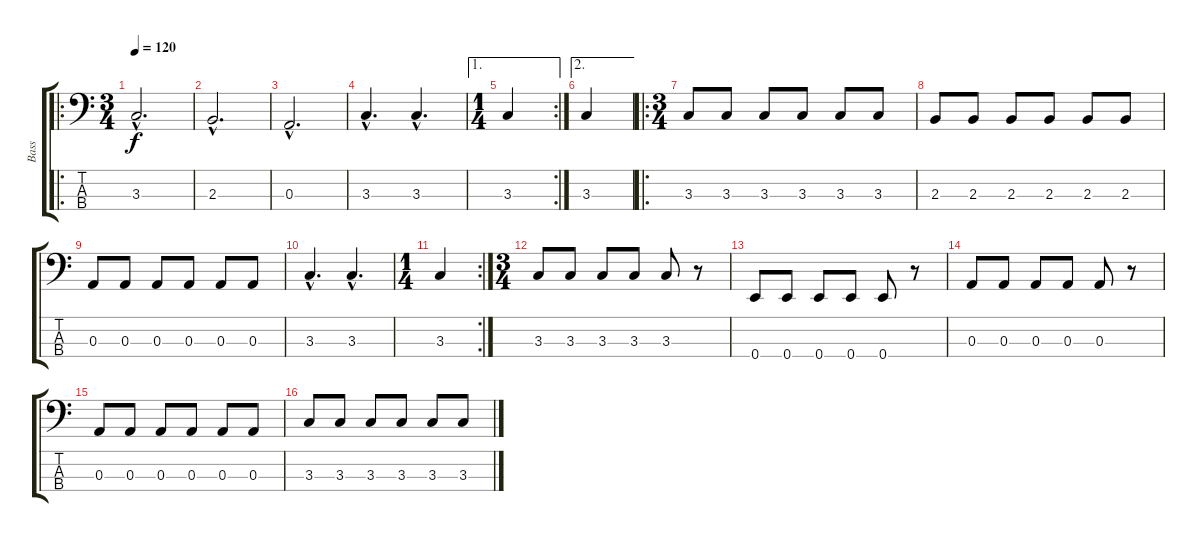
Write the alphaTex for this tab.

\track ("Bass" "Bass") {instrument electricbasspick}
\staff {score tabs}
\tuning (G2 D2 A1 E1) {hide}
\ro
\ts (3 4)
\tempo 120
\clef f4
\ks c
3.3{hac}.2{d dy f instrument electricbasspick} |
2.3{hac}.2{d} |
0.3{hac}.2{d} |
3.3{hac}.4{d} 3.3{hac}.4{d} |
\ae 1
\rc 2
\ts (1 4)
3.3.4 |
\ae 2
3.3.4 |
\ro
\ts (3 4)
3.3.8 3.3.8 3.3.8 3.3.8 3.3.8 3.3.8 |
2.3.8 2.3.8 2.3.8 2.3.8 2.3.8 2.3.8 |
0.3.8 0.3.8 0.3.8 0.3.8 0.3.8 0.3.8 |
3.3{hac}.4{d} 3.3{hac}.4{d} |
\rc 2
\ts (1 4)
3.3.4 |
\ts (3 4)
3.3.8 3.3.8 3.3.8 3.3.8 3.3.8 r.8 |
0.4.8 0.4.8 0.4.8 0.4.8 0.4.8 r.8 |
0.3.8 0.3.8 0.3.8 0.3.8 0.3.8 r.8 |
0.3.8 0.3.8 0.3.8 0.3.8 0.3.8 0.3.8 |
3.3.8 3.3.8 3.3.8 3.3.8 3.3.8 3.3.8
